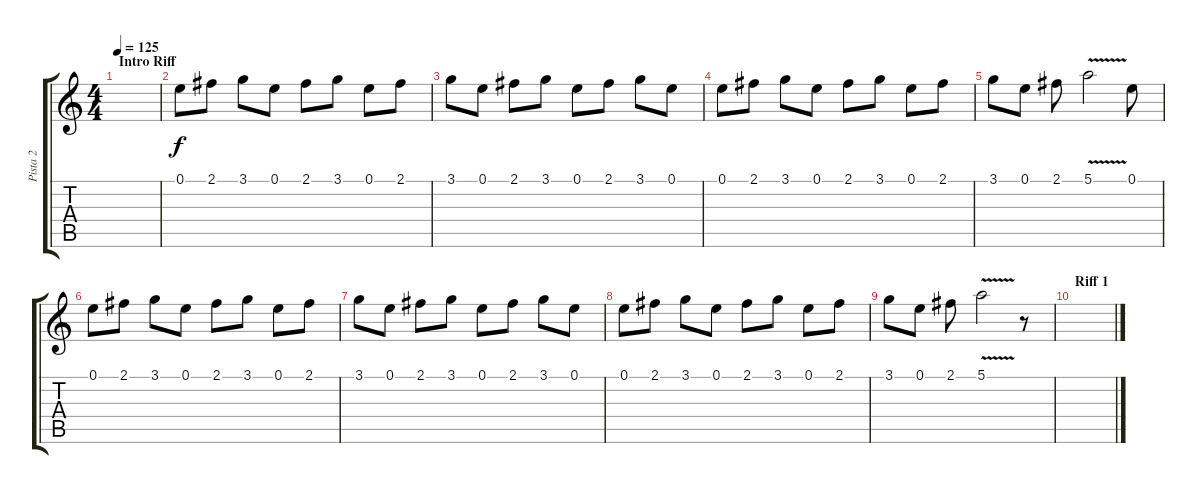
\track ("Pista 2" "Pista 2") {instrument distortionguitar}
\staff {score tabs}
\tuning (E4 B3 G3 D3 A2 E2) {hide}
\ts (4 4)
\section ("" "Intro Riff")
\tempo 125
\clef g2
\ks c
|
0.1.8 2.1.8 3.1.8 0.1.8 2.1.8 3.1.8 0.1.8 2.1.8 |
3.1.8 0.1.8 2.1.8 3.1.8 0.1.8 2.1.8 3.1.8 0.1.8 |
0.1.8 2.1.8 3.1.8 0.1.8 2.1.8 3.1.8 0.1.8 2.1.8 |
3.1.8 0.1.8 2.1.8 5.1{v}.2 0.1.8 |
0.1.8 2.1.8 3.1.8 0.1.8 2.1.8 3.1.8 0.1.8 2.1.8 |
3.1.8 0.1.8 2.1.8 3.1.8 0.1.8 2.1.8 3.1.8 0.1.8 |
0.1.8 2.1.8 3.1.8 0.1.8 2.1.8 3.1.8 0.1.8 2.1.8 |
3.1.8 0.1.8 2.1.8 5.1{v}.2{instrument guitarharmonics} r.8 |
\section ("" "Riff 1")
